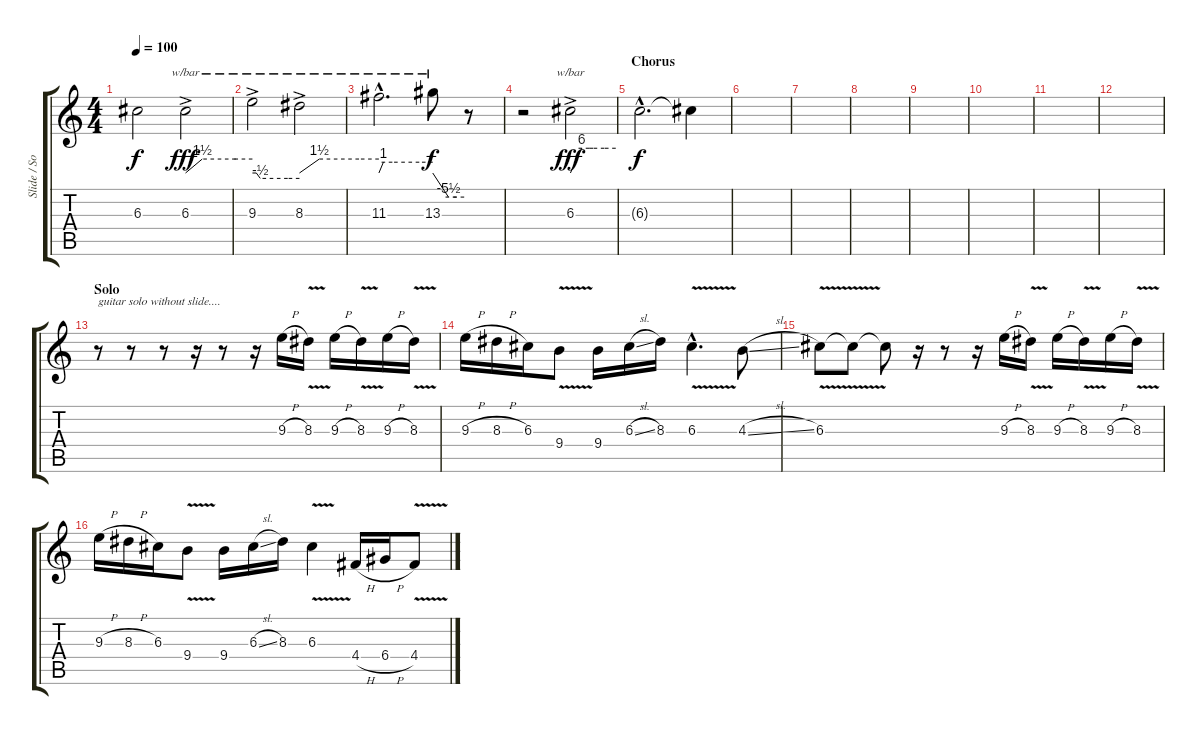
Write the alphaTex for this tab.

\track ("Slide / Solo Gtr" "Slide / So") {instrument distortionguitar}
\staff {score tabs}
\tuning (E4 B3 G3 D3 A2 E2) {hide}
\ts (4 4)
\tempo 100
\clef g2
\ks c
6.3{t}.2{dy f} 6.3{ac}.2{tbe (custom default 0 0 15 6 45 6 60 6) dy fff} |
9.3{ac}.2{tbe (custom default 0 0 5 0 10 -2 45 -2 60 -2)} 8.3{ac}.2{tbe (custom default 0 0 15 6 45 6 60 6)} |
11.3{hac}.2{d tbe (custom default 0 0 5 4 15 4 45 4 60 4)} 13.3.8{tbe (custom default 0 0 30 -22 45 -22 60 -22) dy f} r.8 |
r.2 6.3{ac}.2{tbe (custom default 0 0 15 24 25 24 30 24 45 24 60 24) dy fff} |
\section ("" "Chorus")
6.3{hac t}.2{d dy f} 6.3{t}.4 |
|
|
|
|
|
|
|
\section ("" "Solo")
r.8{txt "guitar solo without slide.... " volume 14 instrument distortionguitar} r.8 r.8 r.16 r.8 r.16 9.3{h}.16 8.3{v}.16 9.3{h}.16 8.3{v}.16 9.3{h}.16 8.3{v}.16 |
9.3{h}.16 8.3{h}.16 6.3.16 9.4{v}.8 9.4.16 6.3{sl}.16 8.3.16 6.3{v hac}.4{d} 4.3{sl}.8 |
6.3{v}.8 6.3{t}.8 6.3{t}.8 r.16 r.8 r.16 9.3{h}.16 8.3{v}.16 9.3{h}.16 8.3{v}.16 9.3{h}.16 8.3{v}.16 |
9.3{h}.16 8.3{h}.16 6.3.16 9.4{v}.8 9.4.16 6.3{sl}.16 8.3.16 6.3{v}.4 4.4{h}.16 6.4{h}.16 4.4{v}.8
